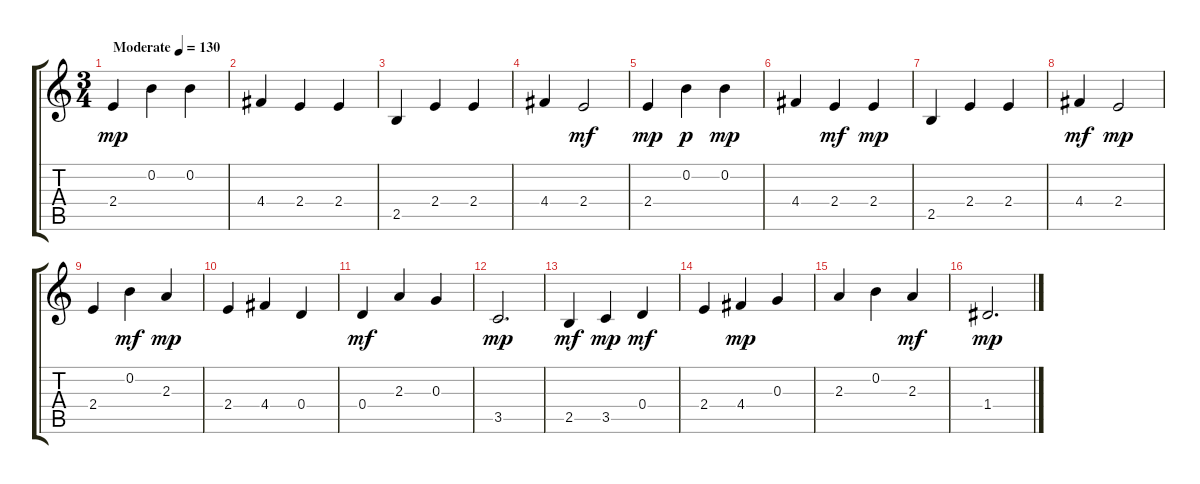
\track "" {instrument acousticguitarnylon}
\staff {score tabs}
\tuning (E4 B3 G3 D3 A2 E2) {hide}
\ts (3 4)
\tempo (130 "Moderate")
\clef g2
\ks c
2.4.4{dy mp instrument acousticguitarnylon} 0.2.4 0.2.4 |
4.4.4 2.4.4 2.4.4 |
2.5.4 2.4.4 2.4.4 |
4.4.4 2.4.2{dy mf} |
2.4.4{dy mp} 0.2.4{dy p} 0.2.4{dy mp} |
4.4.4 2.4.4{dy mf} 2.4.4{dy mp} |
2.5.4 2.4.4 2.4.4 |
4.4.4{dy mf} 2.4.2{dy mp} |
2.4.4 0.2.4{dy mf} 2.3.4{dy mp} |
2.4.4 4.4.4 0.4.4 |
0.4.4{dy mf} 2.3.4 0.3.4 |
3.5.2{d dy mp} |
2.5.4{dy mf} 3.5.4{dy mp} 0.4.4{dy mf} |
2.4.4 4.4.4{dy mp} 0.3.4 |
2.3.4 0.2.4 2.3.4{dy mf} |
1.4.2{d dy mp}
